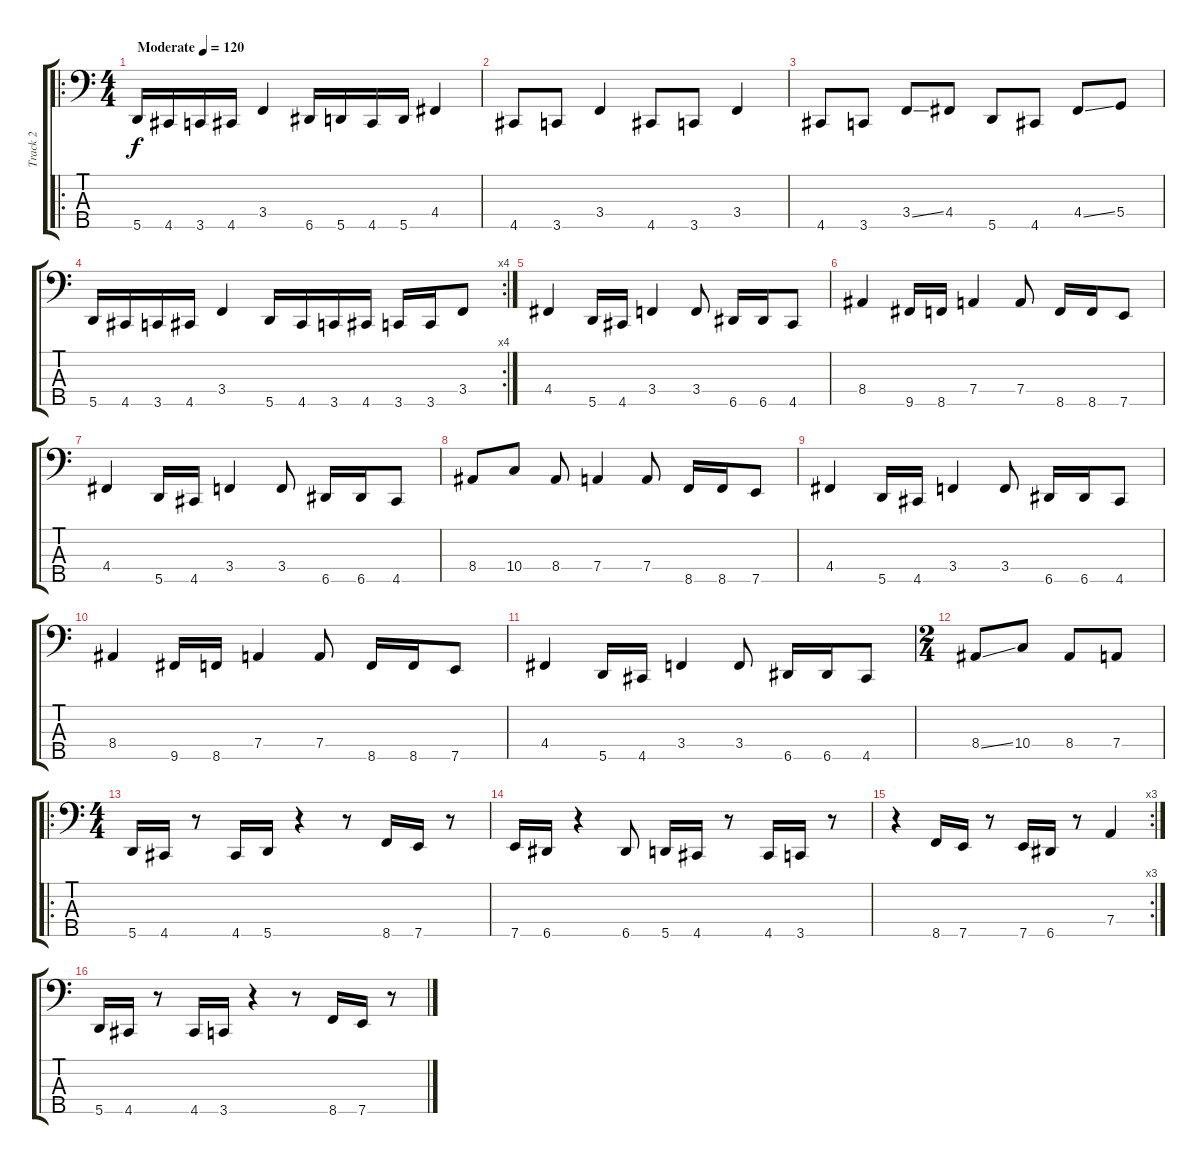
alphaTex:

\track ("Track 2" "Track 2") {instrument electricbasspick}
\staff {score tabs}
\tuning (F2 C2 G1 D1 A0) {hide}
\ro
\ts (4 4)
\tempo (120 "Moderate")
\tempo 140
\tempo (120 "Moderate")
\clef f4
\ks c
5.5.16{dy f instrument electricbasspick} 4.5.16 3.5.16 4.5.16 3.4.4 6.5.16 5.5.16 4.5.16 5.5.16 4.4.4 |
4.5.8 3.5.8 3.4.4 4.5.8 3.5.8 3.4.4 |
4.5.8 3.5.8 3.4{ss}.8 4.4.8 5.5.8 4.5.8 4.4{ss}.8 5.4.8 |
\rc 4
5.5.16 4.5.16 3.5.16 4.5.16 3.4.4 5.5.16 4.5.16 3.5.16 4.5.16 3.5.16 3.5.16 3.4.8 |
4.4.4 5.5.16 4.5.16 3.4.4 3.4.8 6.5.16 6.5.16 4.5.8 |
8.4.4 9.5.16 8.5.16 7.4.4 7.4.8 8.5.16 8.5.16 7.5.8 |
4.4.4 5.5.16 4.5.16 3.4.4 3.4.8 6.5.16 6.5.16 4.5.8 |
8.4.8 10.4.8 8.4.8 7.4.4 7.4.8 8.5.16 8.5.16 7.5.8 |
4.4.4 5.5.16 4.5.16 3.4.4 3.4.8 6.5.16 6.5.16 4.5.8 |
8.4.4 9.5.16 8.5.16 7.4.4 7.4.8 8.5.16 8.5.16 7.5.8 |
4.4.4 5.5.16 4.5.16 3.4.4 3.4.8 6.5.16 6.5.16 4.5.8 |
\ts (2 4)
8.4{ss}.8 10.4.8 8.4.8 7.4.8 |
\ro
\ts (4 4)
5.5.16 4.5.16 r.8 4.5.16 5.5.16 r.4 r.8 8.5.16 7.5.16 r.8 |
7.5.16 6.5.16 r.4 6.5.8 5.5.16 4.5.16 r.8 4.5.16 3.5.16 r.8 |
\rc 3
r.4 8.5.16 7.5.16 r.8 7.5.16 6.5.16 r.8 7.4.4 |
5.5.16 4.5.16 r.8 4.5.16 3.5.16 r.4 r.8 8.5.16 7.5.16 r.8
